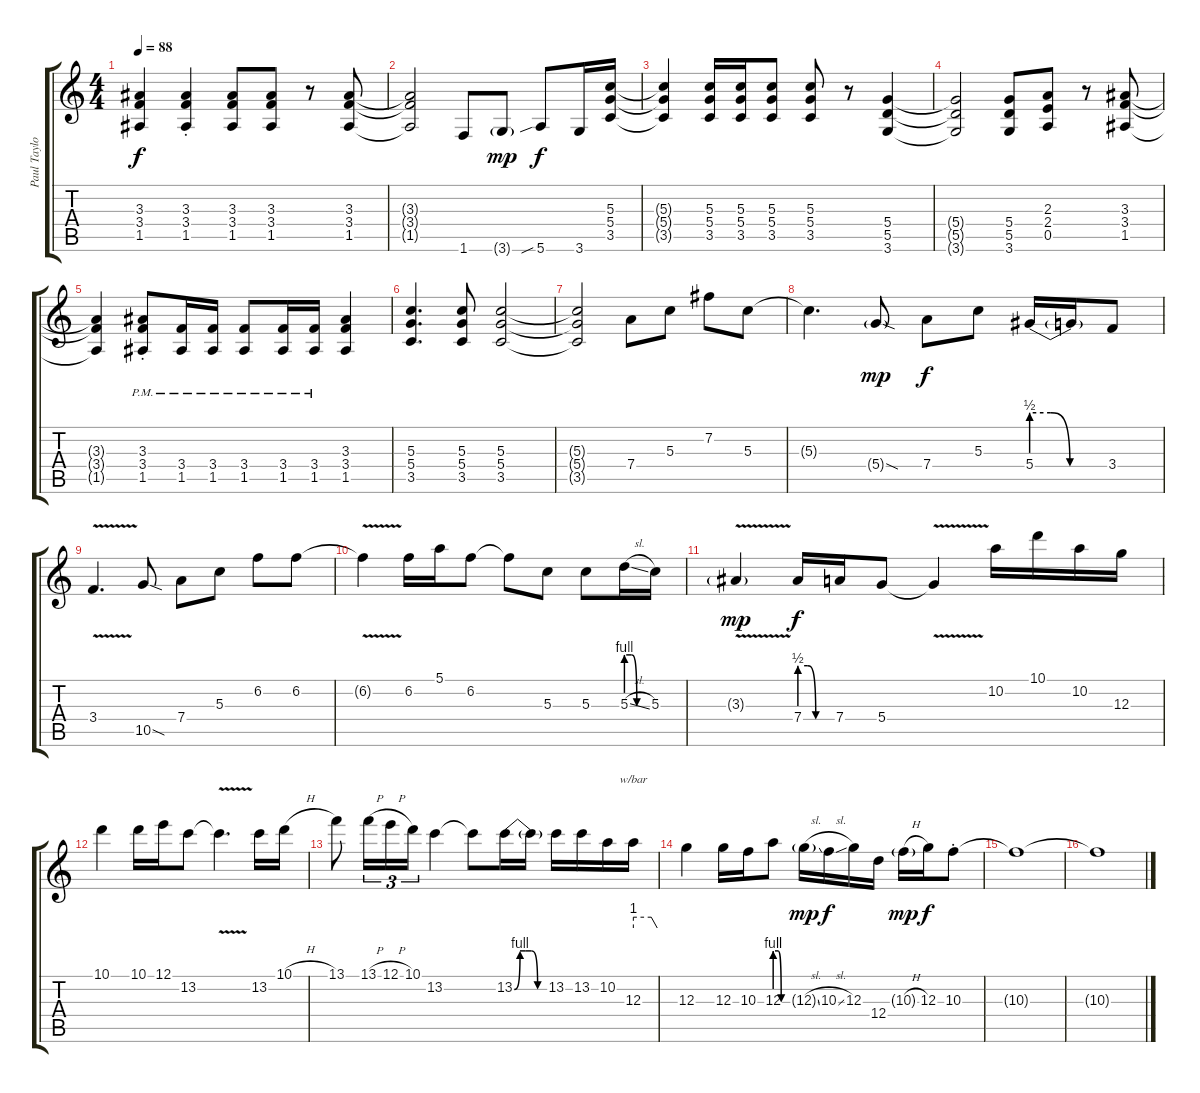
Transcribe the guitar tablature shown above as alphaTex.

\track ("Paul Taylor" "Paul Taylo") {instrument overdrivenguitar}
\staff {score tabs}
\tuning (E4 B3 G3 D3 A2 E2) {hide}
\ts (4 4)
\tempo 88
\clef g2
\ks c
(3.3{t} 3.4{t} 1.5{t}).4{dy f} (3.3 3.4 1.5{st}).4 (3.3 3.4 1.5).8 (3.3 3.4 1.5).8 r.8 (3.3 3.4 1.5).8 |
(3.3{t} 3.4{t} 1.5{t}).2 1.6.8 3.6{g}.8{dy mp} 5.6{sib}.8{dy f} 3.6.16 (5.3 5.4 3.5).16 |
(5.3{t} 5.4{t} 3.5{t}).4 (5.3 5.4 3.5).16 (5.3 5.4 3.5).16 (5.3 5.4 3.5).8 (5.3 5.4 3.5).8 r.8 (5.4 5.5 3.6).4 |
(5.4{t} 5.5{t} 3.6{t}).2 (5.4 5.5 3.6).8 (2.3 2.4 0.5).8 r.8 (3.3 3.4 1.5).8 |
(3.3{t} 3.4{t} 1.5{t}).4 (3.3{pm} 3.4{pm} 1.5{pm st}).8 (3.4{pm} 1.5{pm}).16 (3.4{pm} 1.5{pm}).16 (3.4{pm} 1.5{pm}).8 (3.4{pm} 1.5{pm}).16 (3.4{pm} 1.5{pm}).16 (3.3 3.4 1.5).4 |
(5.3 5.4 3.5).4{d} (5.3 5.4 3.5).8 (5.3 5.4 3.5).2 |
(5.3{t} 5.4{t} 3.5{t}).2 7.4.8 5.3.8 7.2.8 5.3.8 |
5.3{t}.4{d} 5.4{sod g}.8{dy mp} 7.4.8{dy f} 5.3.8 5.4{be (custom 0 2 15 2 30 0 60 0)}.16 5.4{t}.16 3.4.8 |
3.4{v}.4{d} 10.5{sod}.8 7.4.8 5.3.8 6.2.8 6.2.8 |
6.2{v t}.4 6.2.16 5.1.16 6.2.8 6.2{t}.8 5.3.8 5.3.8 5.3{be (custom 0 4 15 4 30 0 60 0) sl}.16 5.3.16 |
3.3{v g}.4{dy mp} 7.4{be (custom 0 2 15 2 30 0 60 0)}.16{dy f} 7.4.16 5.4.8 5.4{v t}.4 10.2.16 10.1.16 10.2.16 12.3.16 |
10.1.4 10.1.16 12.1.16 13.2.8 13.2{v t}.4{d} 13.2.16 10.1{h}.16 |
13.1.8 13.1{h}.16{tu (3 2)} 12.1{h}.16{tu (3 2)} 10.1.16{tu (3 2)} 13.2.4 13.2{t}.8 13.2{be (custom 0 0 10 4 20 4 30 4 41 0 60 0)}.16 13.2{t}.16 13.2.16 13.2.16 10.2.16 12.3.16{tbe (custom default 0 4 45 4 60 0)} |
12.3.4 12.3.16 10.3.16 12.3{be (custom 0 4 15 4 30 0 60 0)}.8 12.3{sl g}.16{dy mp} 10.3{sl}.16{dy f} 12.3.16 12.4.16 10.3{h g}.16{dy mp} 12.3.16{dy f} 10.3{st}.8 |
10.3{t}.1 |
10.3{t}.1
